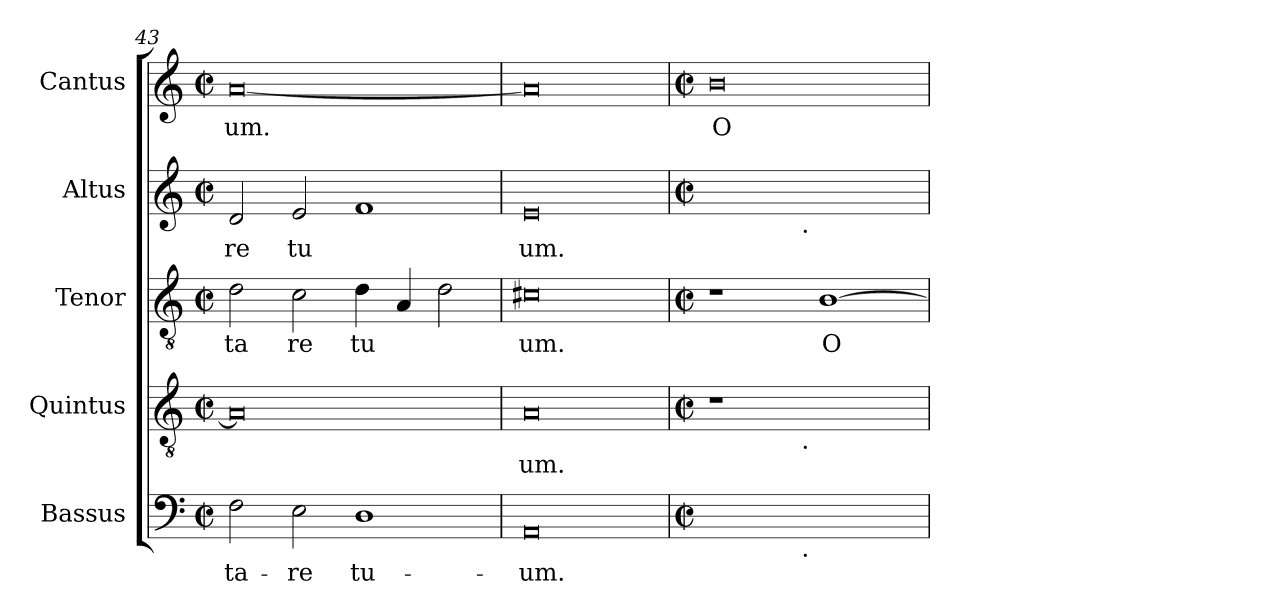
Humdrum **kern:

**kern	**text	**kern	**text	**kern	**text	**kern	**text	**kern	**text
*part5	*part5	*part4	*part4	*part3	*part3	*part2	*part2	*part1	*part1
*staff5	*staff5	*staff4	*staff4	*staff3	*staff3	*staff2	*staff2	*staff1	*staff1
*I"Bassus	*	*I"Quintus	*	*I"Tenor	*	*I"Altus	*	*I"Cantus	*
*clefF4	*	*clefGv2	*	*clefGv2	*	*clefG2	*	*clefG2	*
*k[]	*	*k[]	*	*k[]	*	*k[]	*	*k[]	*
*C:	*	*C:	*	*C:	*	*C:	*	*C:	*
*M2/2	*	*M2/2	*	*M2/2	*	*M2/2	*	*M2/2	*
*met(c|)	*	*met(c|)	*	*met(c|)	*	*met(c|)	*	*met(c|)	*
=43	=43	=43	=43	=43	=43	=43	=43	=43	=43
!	!LO:LY:b	!	!LO:LY:b:cj	!	!LO:LY:b:cj	!	!LO:LY:b:cj	!	!LO:LY:b:cj
2F\	-ta-	0A]	.	2d\	ta	2d/	-re	[<0a	um.
!	!LO:LY:b	!	!	!	!LO:LY:b:cj	!	!LO:LY:b:cj	!	!
2E\	-re	.	.	2c\	re	2e/	tu-	.	.
!	!LO:LY:b	!	!	!	!LO:LY:b:cj	!	!LO:LY:b:cj	!	!
1D	tu-	.	.	4d\	tu	1f	--	.	.
!	!	!	!	!	!LO:LY:b:cj	!	!	!	!
.	.	.	.	4A/	.	.	.	.	.
!	!	!	!	!	!LO:LY:b:cj	!	!	!	!
.	.	.	.	2d\	.	.	.	.	.
=44	=44	=44	=44	=44	=44	=44	=44	=44	=44
!	!LO:LY:b	!	!LO:LY:b:cj	!	!LO:LY:b:cj	!	!LO:LY:b:cj	!	!LO:LY:b:cj
0AA	-um.	0A	um.	0c#X	um.	0e	-um.	0a]	.
!!LO:LB:g=z
=45!	=45!	=45!	=45!	=45!	=45!	=45!	=45!	=45!	=45!
*M2/2	*	*M2/2	*	*M2/2	*	*M2/2	*	*M2/2	*
*met(c|)	*	*met(c|)	*	*met(c|)	*	*met(c|)	*	*met(c|)	*
!	!	!	!	!	!	!	!	!	!LO:LY:b:cj
*	*	*^	*	*	*	*	*	*	*
2...ryy	.	1r	2...ryy	.	1r	.	2...ryy	.	0b	O
!	!	!	!	!	!	!	!LO:TX:b:t=.	!	!	!
!	!	!	!LO:TX:b:t=.	!	!	!	!	!	!	!
!LO:TX:b:t=.	!	!	!	!	!	!	!	!	!	!
1ryy	.	.	1ryy	.	.	.	1ryy	.	.	.
!	!	!	!	!	!	!LO:LY:b:cj	!	!	!	!
.	.	1ryy	.	.	[>1B	O	.	.	.	.
16ryy	.	.	16ryy	.	.	.	16ryy	.	.	.
*	*	*v	*v	*	*	*	*	*	*	*
=	=	=	=	=	=	=	=	=	=
*-	*-	*-	*-	*-	*-	*-	*-	*-	*-
